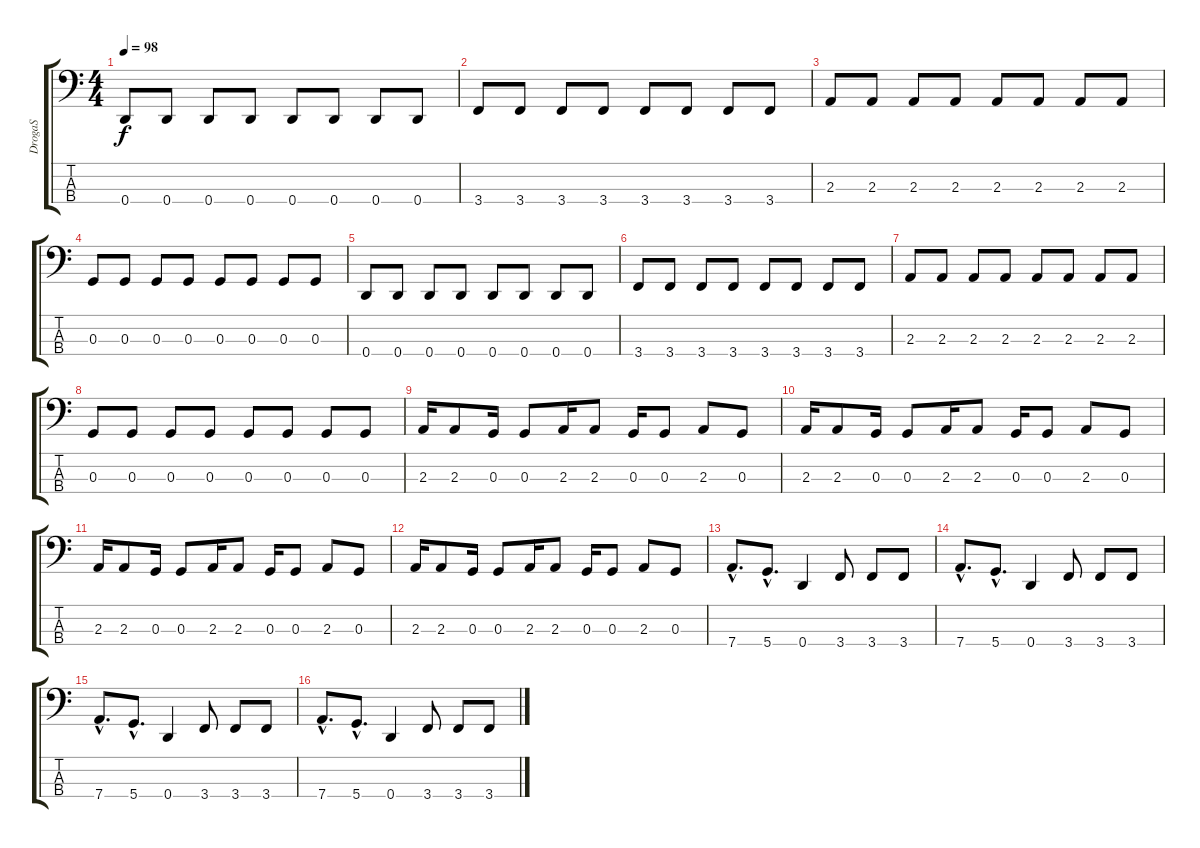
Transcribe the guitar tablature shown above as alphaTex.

\track ("DrogaS" "DrogaS") {instrument fretlessbass}
\staff {score tabs}
\tuning (F2 C2 G1 D1) {hide}
\ts (4 4)
\tempo 98
\clef f4
\ks c
0.4.8{dy f} 0.4.8 0.4.8 0.4.8 0.4.8 0.4.8 0.4.8 0.4.8 |
3.4.8 3.4.8 3.4.8 3.4.8 3.4.8 3.4.8 3.4.8 3.4.8 |
2.3.8 2.3.8 2.3.8 2.3.8 2.3.8 2.3.8 2.3.8 2.3.8 |
0.3.8 0.3.8 0.3.8 0.3.8 0.3.8 0.3.8 0.3.8 0.3.8 |
0.4.8 0.4.8 0.4.8 0.4.8 0.4.8 0.4.8 0.4.8 0.4.8 |
3.4.8 3.4.8 3.4.8 3.4.8 3.4.8 3.4.8 3.4.8 3.4.8 |
2.3.8 2.3.8 2.3.8 2.3.8 2.3.8 2.3.8 2.3.8 2.3.8 |
0.3.8 0.3.8 0.3.8 0.3.8 0.3.8 0.3.8 0.3.8 0.3.8 |
2.3.16{instrument electricbassfinger} 2.3.8 0.3.16 0.3.8 2.3.16 2.3.8 0.3.16 0.3.8 2.3.8 0.3.8 |
2.3.16{instrument electricbassfinger} 2.3.8 0.3.16 0.3.8 2.3.16 2.3.8 0.3.16 0.3.8 2.3.8 0.3.8 |
2.3.16{instrument electricbassfinger} 2.3.8 0.3.16 0.3.8 2.3.16 2.3.8 0.3.16 0.3.8 2.3.8 0.3.8 |
2.3.16{instrument electricbassfinger} 2.3.8 0.3.16 0.3.8 2.3.16 2.3.8 0.3.16 0.3.8 2.3.8 0.3.8 |
7.4{hac}.8{d} 5.4{hac}.8{d} 0.4.4 3.4.8 3.4.8 3.4.8 |
7.4{hac}.8{d} 5.4{hac}.8{d} 0.4.4 3.4.8 3.4.8 3.4.8 |
7.4{hac}.8{d} 5.4{hac}.8{d} 0.4.4 3.4.8 3.4.8 3.4.8 |
7.4{hac}.8{d} 5.4{hac}.8{d} 0.4.4 3.4.8 3.4.8 3.4.8
